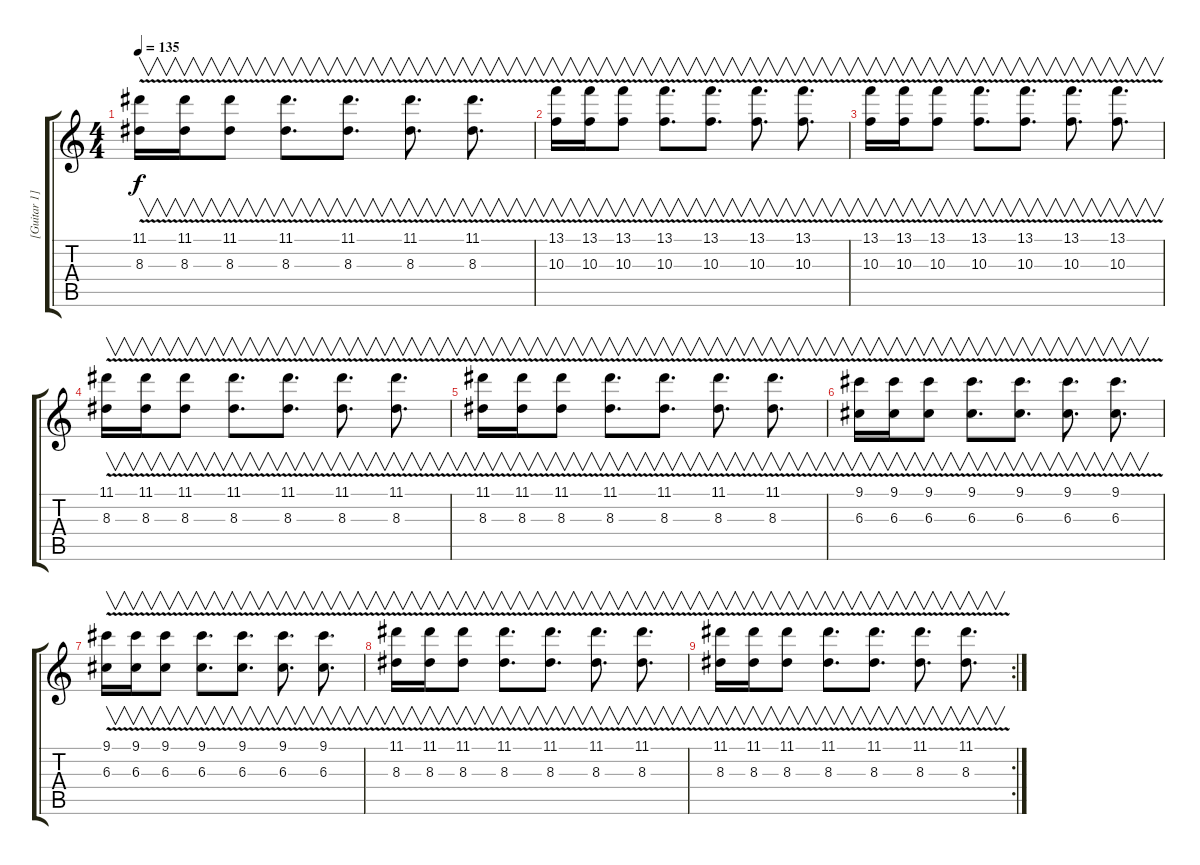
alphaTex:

\track ("[Guitar 1]" "[Guitar 1]") {instrument distortionguitar}
\staff {score tabs}
\tuning (E4 B3 G3 D3 A2 E2) {hide}
\ts (4 4)
\tempo 135
\clef g2
\ks c
(11.1{v} 8.3).16{v dy f} (11.1{v} 8.3).16{v} (11.1{v} 8.3).8{v} (11.1{v} 8.3).8{v d} (11.1{v} 8.3).8{v d} (11.1{v} 8.3).8{v d} (11.1{v} 8.3).8{v d} |
(13.1{v} 10.3).16{v} (13.1{v} 10.3).16{v} (13.1{v} 10.3).8{v} (13.1{v} 10.3).8{v d} (13.1{v} 10.3).8{v d} (13.1{v} 10.3).8{v d} (13.1{v} 10.3).8{v d} |
(13.1{v} 10.3).16{v} (13.1{v} 10.3).16{v} (13.1{v} 10.3).8{v} (13.1{v} 10.3).8{v d} (13.1{v} 10.3).8{v d} (13.1{v} 10.3).8{v d} (13.1{v} 10.3).8{v d} |
(11.1{v} 8.3).16{v} (11.1{v} 8.3).16{v} (11.1{v} 8.3).8{v} (11.1{v} 8.3).8{v d} (11.1{v} 8.3).8{v d} (11.1{v} 8.3).8{v d} (11.1{v} 8.3).8{v d} |
(11.1{v} 8.3).16{v} (11.1{v} 8.3).16{v} (11.1{v} 8.3).8{v} (11.1{v} 8.3).8{v d} (11.1{v} 8.3).8{v d} (11.1{v} 8.3).8{v d} (11.1{v} 8.3).8{v d} |
(9.1{v} 6.3).16{v} (9.1{v} 6.3).16{v} (9.1{v} 6.3).8{v} (9.1{v} 6.3).8{v d} (9.1{v} 6.3).8{v d} (9.1{v} 6.3).8{v d} (9.1{v} 6.3).8{v d} |
(9.1{v} 6.3).16{v} (9.1{v} 6.3).16{v} (9.1{v} 6.3).8{v} (9.1{v} 6.3).8{v d} (9.1{v} 6.3).8{v d} (9.1{v} 6.3).8{v d} (9.1{v} 6.3).8{v d} |
(11.1{v} 8.3).16{v} (11.1{v} 8.3).16{v} (11.1{v} 8.3).8{v} (11.1{v} 8.3).8{v d} (11.1{v} 8.3).8{v d} (11.1{v} 8.3).8{v d} (11.1{v} 8.3).8{v d} |
\rc 2
(11.1{v} 8.3).16{v} (11.1{v} 8.3).16{v} (11.1{v} 8.3).8{v} (11.1{v} 8.3).8{v d} (11.1{v} 8.3).8{v d} (11.1{v} 8.3).8{v d} (11.1{v} 8.3).8{v d}
